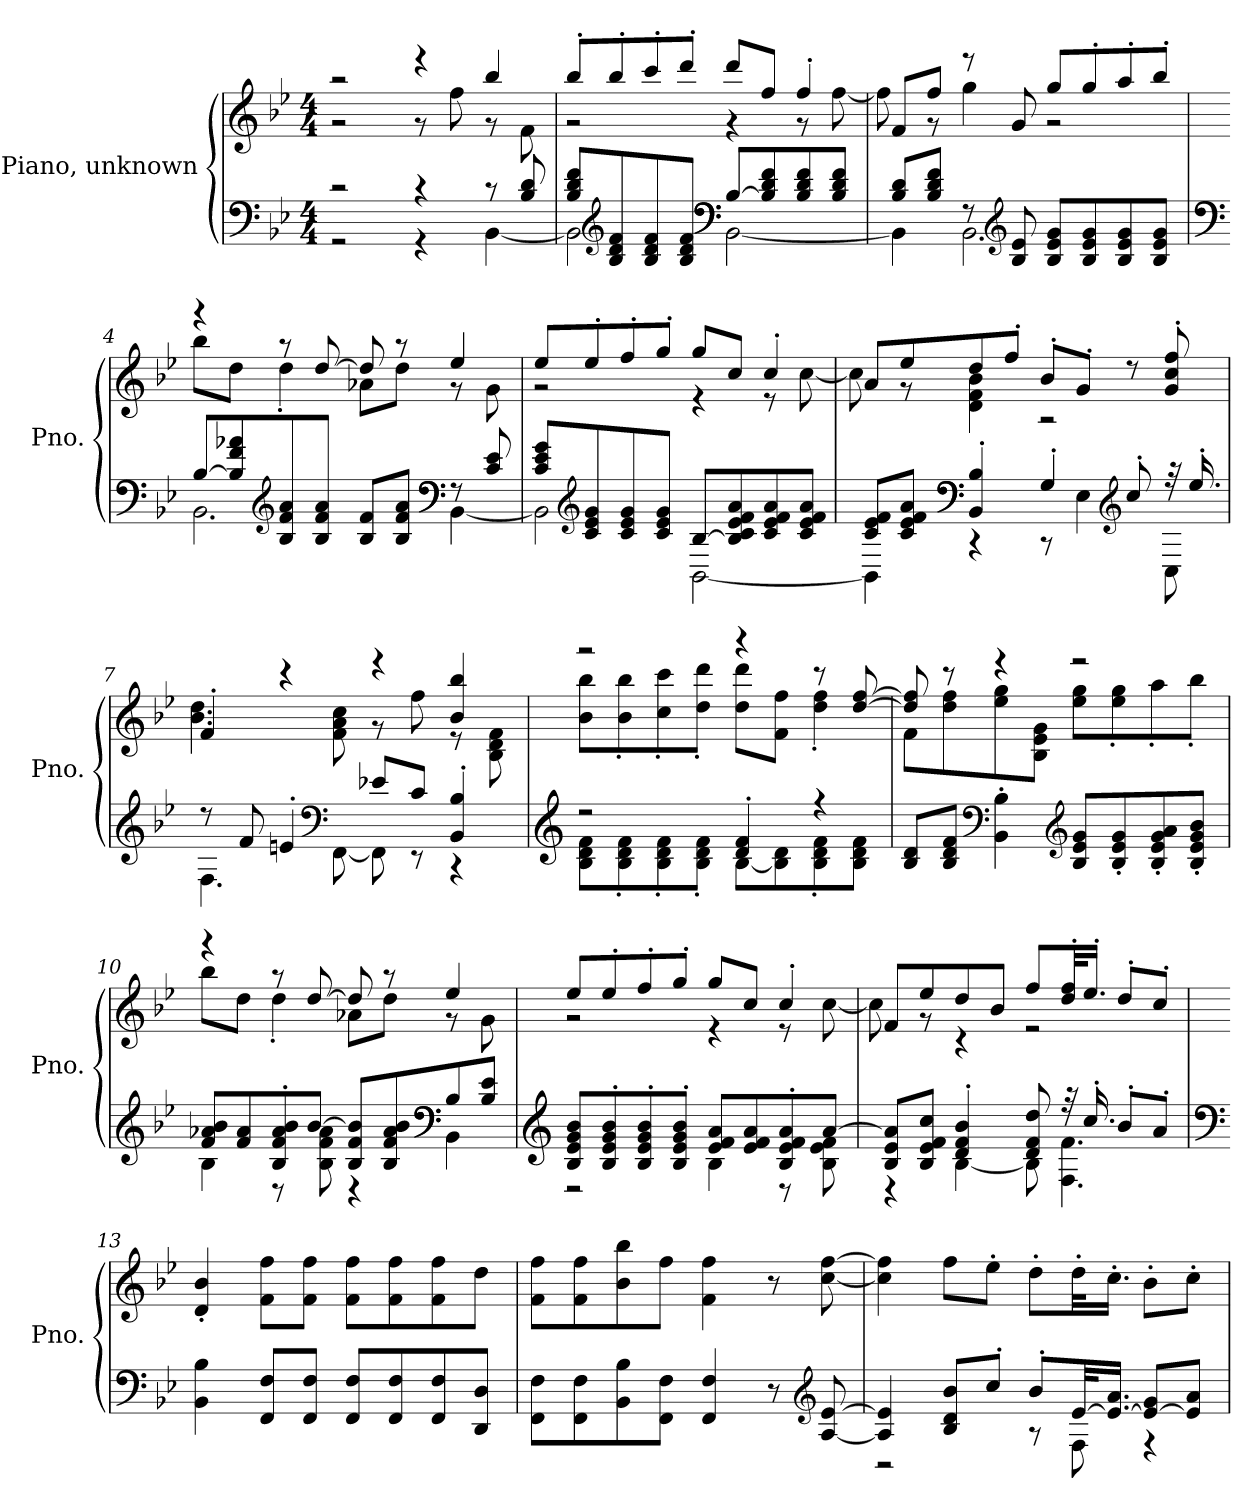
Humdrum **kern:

**kern	**kern
*part1	*part1
*staff2	*staff1
*I"Piano, unknown	*
*I'Pno.	*
*clefF4	*clefG2
*k[b-e-]	*k[b-e-]
*M4/4	*M4/4
*MM120	*MM120
=1	=1
*^	*^
2r	2r	2r	2r
4r	4r	4r	8r
.	.	.	8ff\
8r	[4BB-\	4bb-/	8r
8B-/ 8d/	.	.	8f\
=2	=2	=2	=2
8B-/ 8d/ 8f/L	2BB-\]	8bb-'/L	2r
*clefG2	*	*	*
8B-/ 8d/ 8f/	.	8bb-'/	.
8B-/ 8d/ 8f/	.	8ccc'/	.
8B-/ 8d/ 8f/J	.	8ddd'/J	.
*clefF4	*	*	*
[8B-/L	[2BB-\	8ddd/L	4r
8B-/] 8d/ 8f/	.	8ff/J	.
8B-/ 8d/ 8f/	.	4ff'/	8r
8B-/ 8d/ 8f/J	.	.	[8ff\
=3	=3	=3	=3
8B-/ 8d/L	4BB-\]	8f/L	8ff\]
8B-/ 8d/ 8f/J	.	8ff/J	8r
8r	2.BB-\	8r	4gg\
*clefG2	*	*	*
8B-/ 8e-/	.	8g/	.
8B-/ 8e-/ 8g/L	.	8gg/L	2r
8B-/ 8e-/ 8g/	.	8gg'/	.
8B-/ 8e-/ 8g/	.	8aa'/	.
8B-/ 8e-/ 8g/J	.	8bb-'/J	.
!!LO:LB:g=z	!!
=4	=4	=4	=4
*clefF4	*	*	*
[8B-/L	2.BB-\	4r	8bb-\L
8B-/] 8f/ 8a-X/	.	.	8dd\J
*clefG2	*	*	*
8B-/ 8f/ 8a-/	.	8r	4dd'\
8B-/ 8f/ 8a-/J	.	[8dd/	.
8B-/ 8f/L	.	8dd/]	8a-X\L
8B-/ 8f/ 8a-/J	.	8r	8dd\J
*clefF4	*	*	*
8r	[4BB-\	4ee-/	8r
8c/ 8e-/	.	.	8g\
=5	=5	=5	=5
8c/ 8e-/ 8g/L	2BB-\]	8ee-/L	2r
*clefG2	*	*	*
8c/ 8e-/ 8g/	.	8ee-'/	.
8c/ 8e-/ 8g/	.	8ff'/	.
8c/ 8e-/ 8g/J	.	8gg'/J	.
[8B-/L	[2BB-\	8gg/L	4r
8B-/] 8c/ 8e-/ 8f/ 8a/	.	8cc/J	.
8c/ 8e-/ 8f/ 8a/	.	4cc'/	8r
8c/ 8e-/ 8f/ 8a/J	.	.	[8cc\
!!LO:LB:g=z	!!
=6	=6	=6	=6
8c/ 8e-/ 8f/L	4BB-\]	8a/L	8cc\]
8c/ 8e-/ 8f/ 8a/J	.	8ee-/	8r
*clefF4	*	*	*
4BB-/' 4B-/'	4r	8dd/	4d\ 4f\ 4b-\
.	.	8ff'/J	.
4G'/	8r	8b-'/L	2r
.	4E-\	8g'/J	.
*clefG2	*	*	*
8cc'/	.	8r	.
32r	8C\	8g/' 8cc/' 8ff/'	.
16.ee-'/	.	.	.
=7	=7	=7	=7
8r	4.F\	4f'/	4.b-\ 4.dd\
8f/	.	.	.
4en'/	.	4r	.
*clefF4	*	*	*
.	[8FF\	.	8f\ 8a\ 8cc\
8e-X/L	8FF\]	4r	8r
8c/J	8r	.	8ff\
4BB-/' 4B-/'	4r	4b-/ 4bb-/	8r
.	.	.	8B-\ 8d\ 8f\
=8	=8	=8	=8
*clefG2	*	*	*
2r	8B-\ 8d\ 8f\L	2r	8b-\ 8bb-\L
.	8B-\' 8d\' 8f\'	.	8b-\' 8bb-\'
.	8B-\' 8d\' 8f\'	.	8cc\' 8ccc\'
.	8B-\' 8d\' 8f\'J	.	8dd\' 8ddd\'J
4d/' 4f/'	[8B-\L	4r	8dd\ 8ddd\L
.	8B-\] 8d\	.	8f\ 8ff\J
4r	8B-\' 8d\' 8f\'	8r	4dd\' 4ff\'
.	8B-\ 8d\ 8f\J	[8dd/ [8ff/	.
*v	*v	*	*
!!LO:LB:g=z	!!
=9	=9	=9
8B-/ 8d/L	8dd/] 8ff/]	8f\L
8B-/ 8d/ 8f/J	8r	8dd\ 8ff\
*clefF4	*	*
4BB-\' 4B-\'	4r	8ee-\ 8gg\
.	.	8B-\ 8e-\ 8g\J
*clefG2	*	*
8B-/ 8e-/ 8g/L	2r	8ee-\ 8gg\L
8B-/' 8e-/' 8g/'	.	8ee-\' 8gg\'
8B-/' 8e-/' 8g/' 8a/'	.	8aa'\
8B-/' 8e-/' 8g/' 8b-/'J	.	8bb-'\J
=10	=10	=10
*^	*	*
8f/ 8a-X/ 8b-/L	4B-\	4r	8bb-\L
8f/ 8a-/	.	.	8dd\J
8B-/' 8f/' 8a-/' 8b-/'	8r	8r	4dd'\
[8b-/J	8B-\ 8f\ 8a-\	[8dd/	.
8B-/ 8f/ 8b-/]L	4r	8dd/]	8a-X\L
8B-/ 8f/ 8a-/ 8b-/	.	8r	8dd\J
*clefF4	*	*	*
8B-/	4BB-\	4ee-/	8r
8B-/ 8e-/J	.	.	8g\
=11	=11	=11	=11
*clefG2	*	*	*
8B-/ 8e-/ 8g/ 8b-/L	2r	8ee-/L	2r
8B-/' 8e-/' 8g/' 8b-/'	.	8ee-'/	.
8B-/' 8e-/' 8g/' 8b-/'	.	8ff'/	.
8B-/' 8e-/' 8g/' 8b-/'J	.	8gg'/J	.
8e-/ 8f/ 8a/L	4B-\	8gg/L	4r
8e-/ 8f/ 8a/	.	8cc/J	.
8B-/' 8e-/' 8f/' 8a/'	8r	4cc'/	8r
[8a/J	8B-\ 8e-\ 8f\	.	[8cc\
!!LO:LB:g=z	!!
=12	=12	=12	=12
8B-/ 8e-/ 8a/]L	4r	8f/L	8cc\]
8B-/ 8e-/ 8f/ 8cc/J	.	8ee-/	8r
4d/' 4f/' 4b-/'	[4B-\	8dd/	4r
.	.	8b-/J	.
8d/ 8f/ 8dd/	8B-\]	8ff/L	2r
32r	4.F\ 4.f\	32dd/' 32ff/'KL	.
16.cc'/	.	16.ee-'/JJ	.
8b-'/L	.	8dd'/L	.
8a'/J	.	8cc'/J	.
*v	*v	*	*
*	*v	*v
=13	=13
*clefF4	*
4BB-\ 4B-\	4d/' 4b-/'
8FF/ 8F/L	8f\ 8ff\L
8FF/ 8F/J	8f\ 8ff\J
8FF/ 8F/L	8f\ 8ff\L
8FF/ 8F/	8f\ 8ff\
8FF/ 8F/	8f\ 8ff\
8DD/ 8D/J	8dd\J
=14	=14
8FF\ 8F\L	8f\ 8ff\L
8FF\ 8F\	8f\ 8ff\
8BB-\ 8B-\	8b-\ 8bb-\
8FF\ 8F\J	8ff\J
4FF/ 4F/	4f\ 4ff\
8r	8r
*clefG2	*
[8A/ [8e-/	[8cc\ [8ff\
=15	=15
*^	*
4A/] 4e-/]	2r	4cc\] 4ff\]
8B-/ 8d/ 8b-/L	.	8ff\L
8cc'/J	.	8ee-'\J
8b-'/L	8r	8dd'\L
[32e-/KL	8F\	32dd'\KL
16.e-/_ 16.a/JJ	.	16.cc'\JJ
8e-/_ 8g/L	4r	8b-'\L
8e-/] 8a/J	.	8cc'\J
*v	*v	*
=	=
*-	*-
